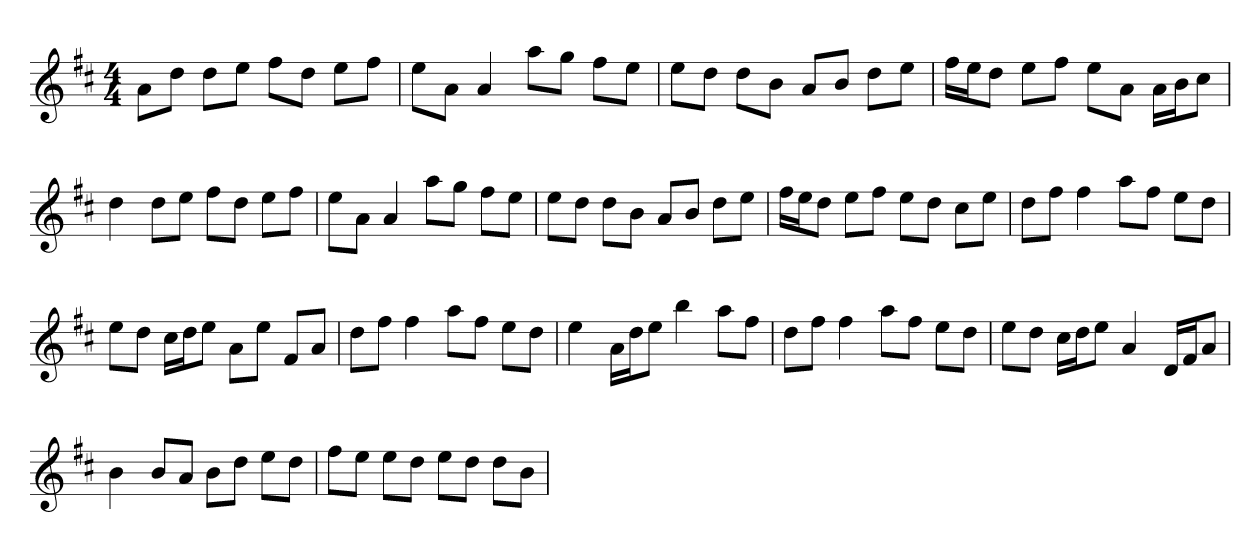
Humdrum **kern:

**kern
*part1
*staff1
*clefG2
*k[f#c#]
*D:
*M4/4
=1
8aL
8ddJ
8ddL
8eeJ
8ff#L
8ddJ
8eeL
8ff#J
=
8eeL
8aJ
4a
8aaL
8ggJ
8ff#L
8eeJ
=
8eeL
8ddJ
8ddL
8bJ
8aL
8bJ
8ddL
8eeJ
=
16ff#LL
16eeJ
8ddJ
8eeL
8ff#J
8eeL
8aJ
16aLL
16bJ
8cc#J
=
4dd
8ddL
8eeJ
8ff#L
8ddJ
8eeL
8ff#J
=
8eeL
8aJ
4a
8aaL
8ggJ
8ff#L
8eeJ
=
8eeL
8ddJ
8ddL
8bJ
8aL
8bJ
8ddL
8eeJ
=
16ff#LL
16eeJ
8ddJ
8eeL
8ff#J
8eeL
8ddJ
8cc#L
8eeJ
=
8ddL
8ff#J
4ff#
8aaL
8ff#J
8eeL
8ddJ
=
8eeL
8ddJ
16cc#LL
16ddJ
8eeJ
8aL
8eeJ
8f#L
8aJ
=
8ddL
8ff#J
4ff#
8aaL
8ff#J
8eeL
8ddJ
=
4ee
16aLL
16ddJ
8eeJ
4bb
8aaL
8ff#J
=
8ddL
8ff#J
4ff#
8aaL
8ff#J
8eeL
8ddJ
=
8eeL
8ddJ
16cc#LL
16ddJ
8eeJ
4a
16dLL
16f#J
8aJ
=
4b
8bL
8aJ
8bL
8ddJ
8eeL
8ddJ
=
8ff#L
8eeJ
8eeL
8ddJ
8eeL
8ddJ
8ddL
8bJ
=
*-
